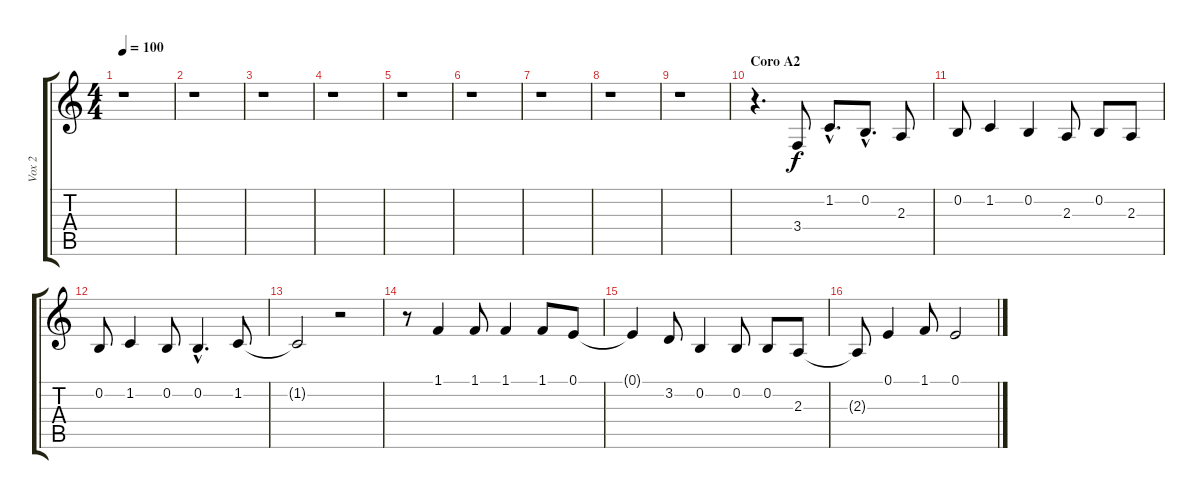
\track ("Vox 2" "Vox 2") {instrument tangoaccordion}
\staff {score tabs}
\tuning (E4 B3 G3 D3 A2 E2) {hide}
\ts (4 4)
\tempo 100
\clef g2
\ks c
r.1{dy f} |
r.1 |
r.1 |
r.1 |
r.1 |
r.1 |
r.1 |
r.1 |
r.1 |
\section ("" "Coro A2")
r.4{d} 3.4.8 1.2{hac}.8{d} 0.2{hac}.8{d} 2.3.8 |
0.2.8 1.2.4 0.2.4 2.3.8 0.2.8 2.3.8 |
0.2.8 1.2.4 0.2.8 0.2{hac}.4{d} 1.2.8 |
1.2{t}.2 r.2 |
r.8 1.1.4 1.1.8 1.1.4 1.1.8 0.1.8 |
0.1{t}.4 3.2.8 0.2.4 0.2.8 0.2.8 2.3.8 |
2.3{t}.8 0.1.4 1.1.8 0.1.2
